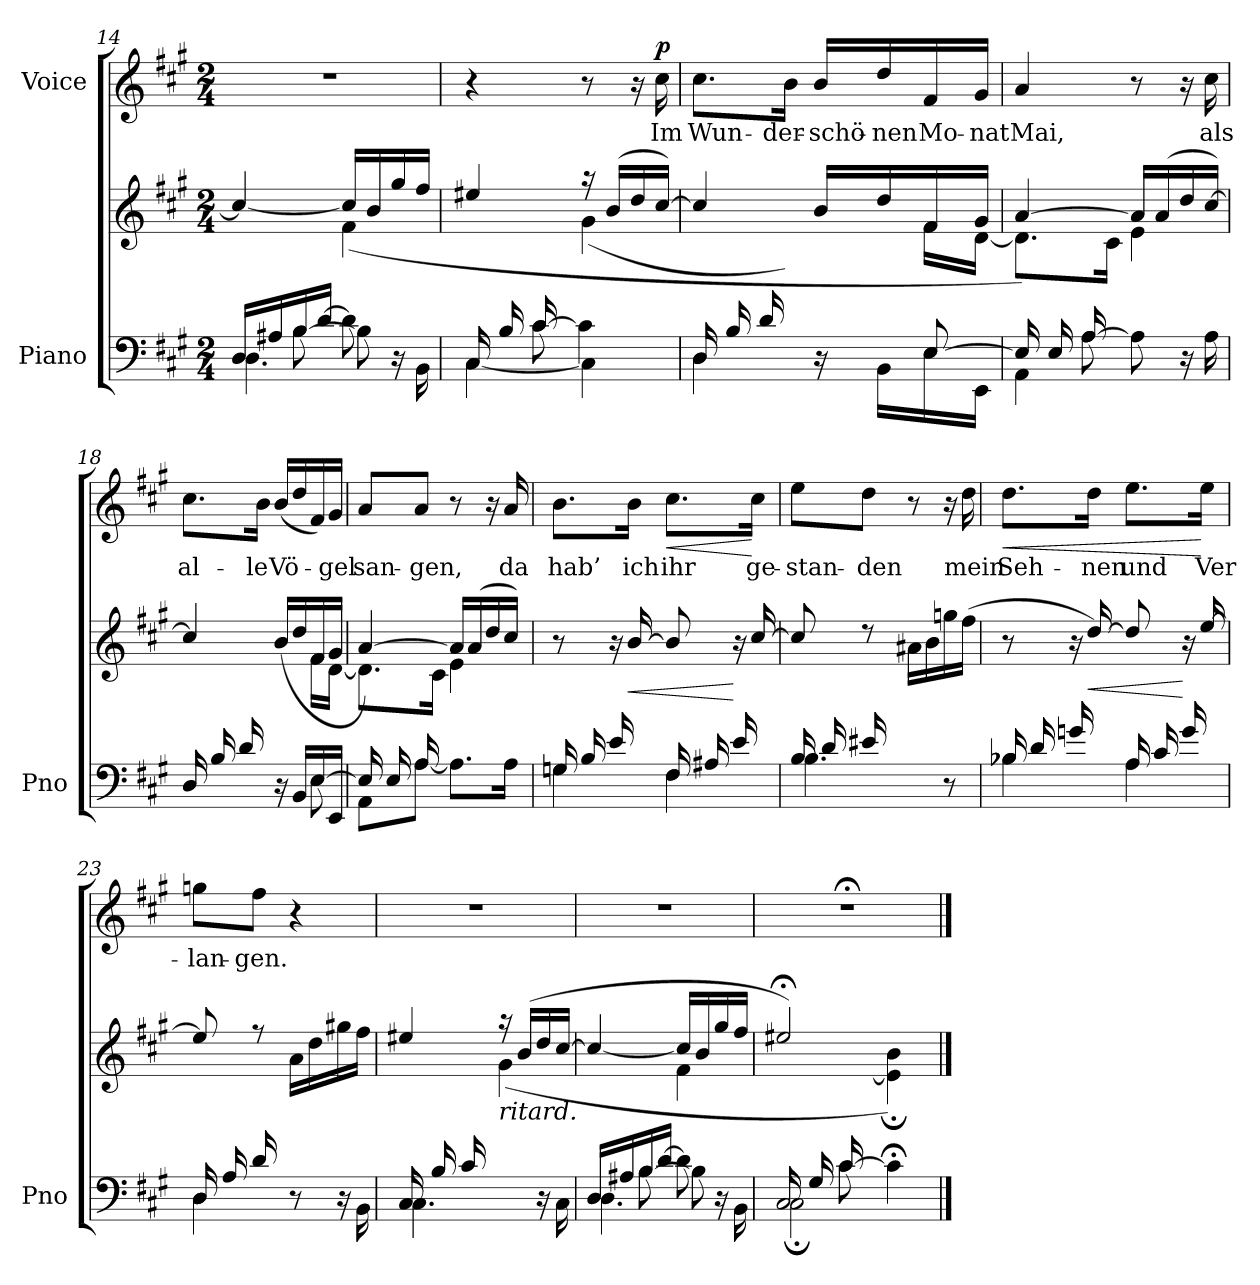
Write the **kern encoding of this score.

**kern	**kern	**dynam	**kern	**text	**dynam
*part2	*part2	*part2	*part1	*part1	*part1
*staff3	*staff2	*staff2/3	*staff1	*staff1	*staff1
*I"Piano	*	*	*I"Voice	*	*
*I'Pno	*	*	*	*	*
*clefF4	*clefG2	*	*clefG2	*	*
*k[f#c#g#]	*k[f#c#g#]	*	*k[f#c#g#]	*	*
*A:	*A:	*	*A:	*	*
*M2/4	*M2/4	*	*M2/4	*	*
=14	=14	=14	=14	=14	=14
*^	*^	*	*	*	*
*	*^	*	*	*	*	*	*
(<16D/LL	4.D\	8ryy	4cc#/_	4ryy	.	2r	.	.
16A#X/	.	.	.	.	.	.	.	.
16B/	.	[<8B\	.	.	.	.	.	.
[>16d/JJ	.	.	.	.	.	.	.	.
8d\]	.	8B\]	16cc#/LL]	(4f#\	.	.	.	.
.	.	.	16b/	.	.	.	.	.
8ryy	16r	8ryy	16gg#/	.	.	.	.	.
.	16BB\	.	16ff#/JJ	.	.	.	.	.
=15	=15	=15	=15	=15	=15	=15	=15	=15
*	*	*	*	*^	*	*	*	*
(>16C#/LL	[<4C#\	8ryy	4ee#X/	4ryy	8.ryy	.	4r	.	.
16B/	.	.	.	.	.	.	.	.	.
16c#/	.	[>8c#\	.	.	.	.	.	.	.
4ryy	.	.	.	.	16e#X\JJ	.	.	.	.
.	4C#\]	4c#\]	16raa	(4g#\	4ryy	.	8r	.	.
.	.	.	(>16b/LL	.	.	.	.	.	.
.	.	.	16dd/	.	.	.	16r	.	.
!	!	!	!	!	!	!	!	!LO:LY:b	!LO:DY:a
16ryy	.	.	[>16cc#/JJ)	.	.	.	16cc#\	Im	p
*	*v	*v	*	*	*	*	*	*	*
!!LO:LB:g=z
=16	=16	=16	=16	=16	=16	=16	=16	=16
!	!	!	!	!	!	!	!LO:LY:b	!
16D/LL	4D\	4cc#/]	4ryy	8.ryy	.	8.cc#\L	Wun-	.
16B/	.	.	.	.	.	.	.	.
16d/	.	.	.	.	.	.	.	.
!	!	!	!	!	!	!	!LO:LY:b	!
16ryy	.	.	.	16f#\JJ)	.	16b\Jk	-der-	.
!	!	!	!	!	!	!	!LO:LY:b	!
8ryy	16r	16b/LL	8ryy	4ryy	.	16b/LL	-schö-	.
!	!	!	!	!	!	!	!LO:LY:b	!
.	16BB\LL	16dd/	.	.	.	16dd/	-nen	.
!	!	!	!	!	!	!	!LO:LY:b	!
[>8E/	16E\	16f#/	16f#\LL	.	.	16f#/	Mo-	.
!	!	!	!	!	!	!	!LO:LY:b	!
.	16EE\JJ	16g#/JJ	[<16d\JJ	.	.	16g#/JJ	-nat	.
=17	=17	=17	=17	=17	=17	=17	=17	=17
*	*^	*	*	*	*	*	*	*
!	!	!	!	!	!	!	!	!LO:LY:b	!
16E/LL]	4AA\	8ryy	[>4a/)	8.d\L]	8.ryy	.	4a/	Mai,	.
16E/	.	.	.	.	.	.	.	.	.
16A/	.	[8A\	.	.	.	.	.	.	.
4ryy	.	.	.	16c#\Jk	16c#\JJ	.	.	.	.
.	4ryy	8A\]	16a/LL]	4e\	4ryy	.	8r	.	.
.	.	.	(>16a/	.	.	.	.	.	.
.	.	16r	16dd/	.	.	.	16r	.	.
!	!	!	!	!	!	!	!	!LO:LY:b	!
16ryy	.	16A\	[>16cc#/JJ)	.	.	.	16cc#\	als	.
=18	=18	=18	=18	=18	=18	=18	=18	=18	=18
!	!	!	!	!	!	!	!	!LO:LY:b	!
*	*v	*v	*	*	*	*	*	*	*
(<16D/LL	4ryy	4cc#/]	4ryy	8.ryy	.	8.cc#\L	al-	.
16B/	.	.	.	.	.	.	.	.
16d/	.	.	.	.	.	.	.	.
!	!	!	!	!	!	!	!LO:LY:b	!
16ryy	.	.	.	16f#\JJ)	.	16b\Jk	-le	.
!	!	!	!	!	!	!	!LO:LY:b	!
8ryy	16r	(>16b/LL	8ryy	4ryy	.	(<16b/LL	Vö-	.
.	16BB/LL	16dd/	.	.	.	16dd/	.	.
[<8E\	16E/	16f#/	16f#\LL	.	.	16f#/)	.	.
!	!	!	!	!	!	!	!LO:LY:b	!
.	16EE/JJ	16g#/JJ	[<16d\JJ	.	.	16g#/JJ	-gel	.
=19	=19	=19	=19	=19	=19	=19	=19	=19
!	!	!	!	!	!	!	!LO:LY:b	!
16E/LL]	8AA\L	[>4a/)	8.d\L]	8.ryy	.	8a/L	san-	.
16E/	.	.	.	.	.	.	.	.
!	!	!	!	!	!	!	!LO:LY:b	!
16A/	[>8A\J	.	.	.	.	8a/J	-gen,	.
4ryy	.	.	16c#\Jk	16c#\JJ	.	.	.	.
.	8.A\L]	16a/LL]	4e\	4ryy	.	8r	.	.
.	.	(>16a/	.	.	.	.	.	.
.	.	16dd/	.	.	.	16r	.	.
!	!	!	!	!	!	!	!LO:LY:b	!
16ryy	16A\Jk	16cc#/JJ)	.	.	.	16a/	da	.
*	*	*	*v	*v	*	*	*	*
!!LO:LB:g=z
=20	=20	=20	=20	=20	=20	=20	=20
!	!	!	!	!	!	!LO:LY:b	!
(<16Gn/LL	4Gn\	8r	8.ryy	.	8.b\L	hab’	.
16B/	.	.	.	.	.	.	.
16e/	.	16r	.	.	.	.	.
!	!	!	!	!LO:HP:b	!	!LO:LY:b	!
16ryy	.	[16b/	16b\JJ)	<	16b\Jk	ich	.
!	!	!	!	!	!	!LO:LY:b	!LO:HP:b
(<16F#/LL	4F#\	8b/]	8.ryy	.	8.cc#\L	ihr	<
16A#X/	.	.	.	.	.	.	.
16e/	.	16r	.	[	.	.	.
!	!	!	!	!	!	!LO:LY:b	!
16ryy	.	[16cc#/	16cc#\JJ)	.	16cc#\Jk	ge-	[
=21	=21	=21	=21	=21	=21	=21	=21
!	!	!	!	!	!	!LO:LY:b	!
(<16B/LL	4.B\	8cc#/]	8.ryy	.	8ee\L	-stan-	.
16d/	.	.	.	.	.	.	.
!	!	!	!	!	!	!LO:LY:b	!
16e#X/	.	8rdd	.	.	8dd\J	-den	.
4ryy	.	.	16f#\JJ	.	.	.	.
.	.	16a#X\LL	4ryy	.	8r	.	.
.	.	16b\	.	.	.	.	.
.	8r	16ggn\	.	.	16r	.	.
!	!	!	!	!	!	!LO:LY:b	!
16ryy	.	(16ff#\JJ	.	.	16dd\	mein	.
=22	=22	=22	=22	=22	=22	=22	=22
!	!	!	!	!	!	!LO:LY:b	!LO:HP:b
16B-X/LL	4B-X\	8r	8.ryy	.	8.dd\L	Seh-	<
16d/	.	.	.	.	.	.	.
16gn/	.	16r	.	.	.	.	.
!	!	!	!	!LO:HP:b	!	!LO:LY:b	!
16ryy	.	[<16dd/	16dd\JJ)	<	16dd\Jk	-nen	.
!	!	!	!	!	!	!LO:LY:b	!
(<16A/LL	4A\	8dd/]	8.ryy	.	8.ee\L	und	.
16c#/	.	.	.	.	.	.	.
16g/	.	16r	.	[	.	.	.
!	!	!	!	!	!	!LO:LY:b	!
16ryy	.	[<16ee/	16ee\JJ)	.	16ee\Jk	Ver-	[
!!LO:LB:g=z
=23	=23	=23	=23	=23	=23	=23	=23
!	!	!	!	!	!	!LO:LY:b	!
(>16D/LL	4D\	8ee/]	8.ryy	.	8ggn\L	-lan-	.
16A/	.	.	.	.	.	.	.
!	!	!	!	!	!	!LO:LY:b	!
16d/	.	8rff	.	.	8ff#\J	-gen.	.
4ryy	.	.	16f#\JJ	.	.	.	.
.	8r	16a\LL	4ryy	.	4r	.	.
.	.	16dd\	.	.	.	.	.
.	16r	16gg#X\	.	.	.	.	.
16ryy	16BB\	16ff#\JJ	.	.	.	.	.
=24	=24	=24	=24	=24	=24	=24	=24
*	*	*	*^	*	*	*	*
16C#/LL	4.C#\	4ee#X/)	4ryy	8.ryy	.	2r	.	.
16B/	.	.	.	.	.	.	.	.
16c#/	.	.	.	.	.	.	.	.
4ryy	.	.	.	16e#X\JJ	.	.	.	.
!	!	!LO:TX:b:i:t=ritard.	!	!	!	!	!	!
.	.	16raa	(4g#\	4ryy	.	.	.	.
.	.	(>16b/LL	.	.	.	.	.	.
.	16r	16dd/	.	.	.	.	.	.
16ryy	16C#\	[>16cc#/JJ	.	.	.	.	.	.
*	*	*	*v	*v	*	*	*	*
=25	=25	=25	=25	=25	=25	=25	=25
*	*^	*	*	*	*	*	*
16D/LL	4.D\	8ryy	4cc#/_	4ryy	.	2r	.	.
16A#X/	.	.	.	.	.	.	.	.
16B/	.	[<8B\	.	.	.	.	.	.
[>16d/JJ	.	.	.	.	.	.	.	.
8d\]	.	8B\]	16cc#/LL]	4f#\	.	.	.	.
.	.	.	16b/	.	.	.	.	.
8ryy	16r	8ryy	16gg#/	.	.	.	.	.
.	16BB\	.	16ff#/JJ	.	.	.	.	.
=26	=26	=26	=26	=26	=26	=26	=26	=26
!LO:N:head=open	!	!	!	!	!	!LO:N:vis=1	!	!
(>16C#/LL	2C#;\	8ryy	2ee#X;</)	8.ryy	.	2r;<	.	.
16G#/	.	.	.	.	.	.	.	.
16c#/	.	[>8c#\	.	.	.	.	.	.
4ryy	.	.	.	[<16e#X\JJ	.	.	.	.
.	.	4c#;<\]	.	4e#\];< 4b\;<)	.	.	.	.
16ryy	.	.	.	.	.	.	.	.
*v	*v	*v	*	*	*	*	*	*
*	*v	*v	*	*	*	*
==	==	==	==	==	==
*-	*-	*-	*-	*-	*-
